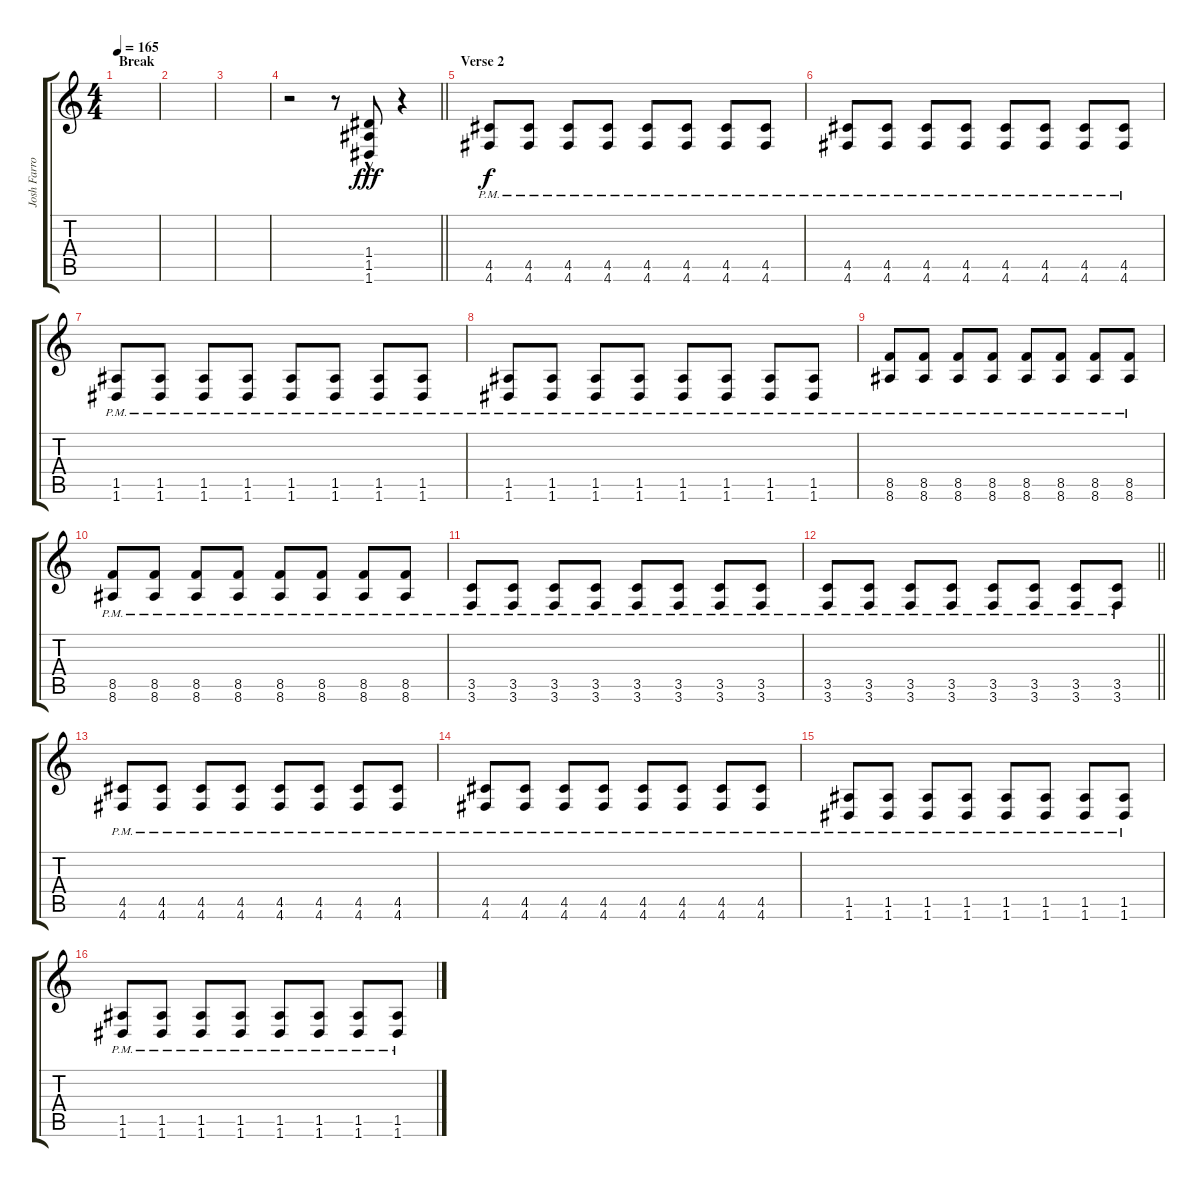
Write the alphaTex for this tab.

\track ("Josh Farro (Rhythm Guitar/Left)" "Josh Farro") {instrument distortionguitar}
\staff {score tabs}
\tuning (E4 B3 G3 D3 A2 D2) {hide}
\ts (4 4)
\section ("" "Break")
\tempo 165
\clef g2
\ks c
|
|
|
\barLineRight lightlight
r.2 r.8 (1.4{hac} 1.5{hac} 1.6{hac}).8{dy fff volume 16} r.4 |
\section ("" "Verse 2")
(4.5{pm} 4.6{pm}).8{dy f} (4.5{pm} 4.6{pm}).8 (4.5{pm} 4.6{pm}).8 (4.5{pm} 4.6{pm}).8 (4.5{pm} 4.6{pm}).8 (4.5{pm} 4.6{pm}).8 (4.5{pm} 4.6{pm}).8 (4.5{pm} 4.6{pm}).8 |
(4.5{pm} 4.6{pm}).8 (4.5{pm} 4.6{pm}).8 (4.5{pm} 4.6{pm}).8 (4.5{pm} 4.6{pm}).8 (4.5{pm} 4.6{pm}).8 (4.5{pm} 4.6{pm}).8 (4.5{pm} 4.6{pm}).8 (4.5{pm} 4.6{pm}).8 |
(1.5{pm} 1.6{pm}).8 (1.5{pm} 1.6{pm}).8 (1.5{pm} 1.6{pm}).8 (1.5{pm} 1.6{pm}).8 (1.5{pm} 1.6{pm}).8 (1.5{pm} 1.6{pm}).8 (1.5{pm} 1.6{pm}).8 (1.5{pm} 1.6{pm}).8 |
(1.5{pm} 1.6{pm}).8 (1.5{pm} 1.6{pm}).8 (1.5{pm} 1.6{pm}).8 (1.5{pm} 1.6{pm}).8 (1.5{pm} 1.6{pm}).8 (1.5{pm} 1.6{pm}).8 (1.5{pm} 1.6{pm}).8 (1.5{pm} 1.6{pm}).8 |
(8.5{pm} 8.6{pm}).8 (8.5{pm} 8.6{pm}).8 (8.5{pm} 8.6{pm}).8 (8.5{pm} 8.6{pm}).8 (8.5{pm} 8.6{pm}).8 (8.5{pm} 8.6{pm}).8 (8.5{pm} 8.6{pm}).8 (8.5{pm} 8.6{pm}).8 |
(8.5{pm} 8.6{pm}).8 (8.5{pm} 8.6{pm}).8 (8.5{pm} 8.6{pm}).8 (8.5{pm} 8.6{pm}).8 (8.5{pm} 8.6{pm}).8 (8.5{pm} 8.6{pm}).8 (8.5{pm} 8.6{pm}).8 (8.5{pm} 8.6{pm}).8 |
(3.5{pm} 3.6{pm}).8 (3.5{pm} 3.6{pm}).8 (3.5{pm} 3.6{pm}).8 (3.5{pm} 3.6{pm}).8 (3.5{pm} 3.6{pm}).8 (3.5{pm} 3.6{pm}).8 (3.5{pm} 3.6{pm}).8 (3.5{pm} 3.6{pm}).8 |
\barLineRight lightlight
(3.5{pm} 3.6{pm}).8 (3.5{pm} 3.6{pm}).8 (3.5{pm} 3.6{pm}).8 (3.5{pm} 3.6{pm}).8 (3.5{pm} 3.6{pm}).8 (3.5{pm} 3.6{pm}).8 (3.5{pm} 3.6{pm}).8 (3.5{pm} 3.6{pm}).8 |
(4.5{pm} 4.6{pm}).8 (4.5{pm} 4.6{pm}).8 (4.5{pm} 4.6{pm}).8 (4.5{pm} 4.6{pm}).8 (4.5{pm} 4.6{pm}).8 (4.5{pm} 4.6{pm}).8 (4.5{pm} 4.6{pm}).8 (4.5{pm} 4.6{pm}).8 |
(4.5{pm} 4.6{pm}).8 (4.5{pm} 4.6{pm}).8 (4.5{pm} 4.6{pm}).8 (4.5{pm} 4.6{pm}).8 (4.5{pm} 4.6{pm}).8 (4.5{pm} 4.6{pm}).8 (4.5{pm} 4.6{pm}).8 (4.5{pm} 4.6{pm}).8 |
(1.5{pm} 1.6{pm}).8 (1.5{pm} 1.6{pm}).8 (1.5{pm} 1.6{pm}).8 (1.5{pm} 1.6{pm}).8 (1.5{pm} 1.6{pm}).8 (1.5{pm} 1.6{pm}).8 (1.5{pm} 1.6{pm}).8 (1.5{pm} 1.6{pm}).8 |
(1.5{pm} 1.6{pm}).8 (1.5{pm} 1.6{pm}).8 (1.5{pm} 1.6{pm}).8 (1.5{pm} 1.6{pm}).8 (1.5{pm} 1.6{pm}).8 (1.5{pm} 1.6{pm}).8 (1.5{pm} 1.6{pm}).8 (1.5{pm} 1.6{pm}).8
